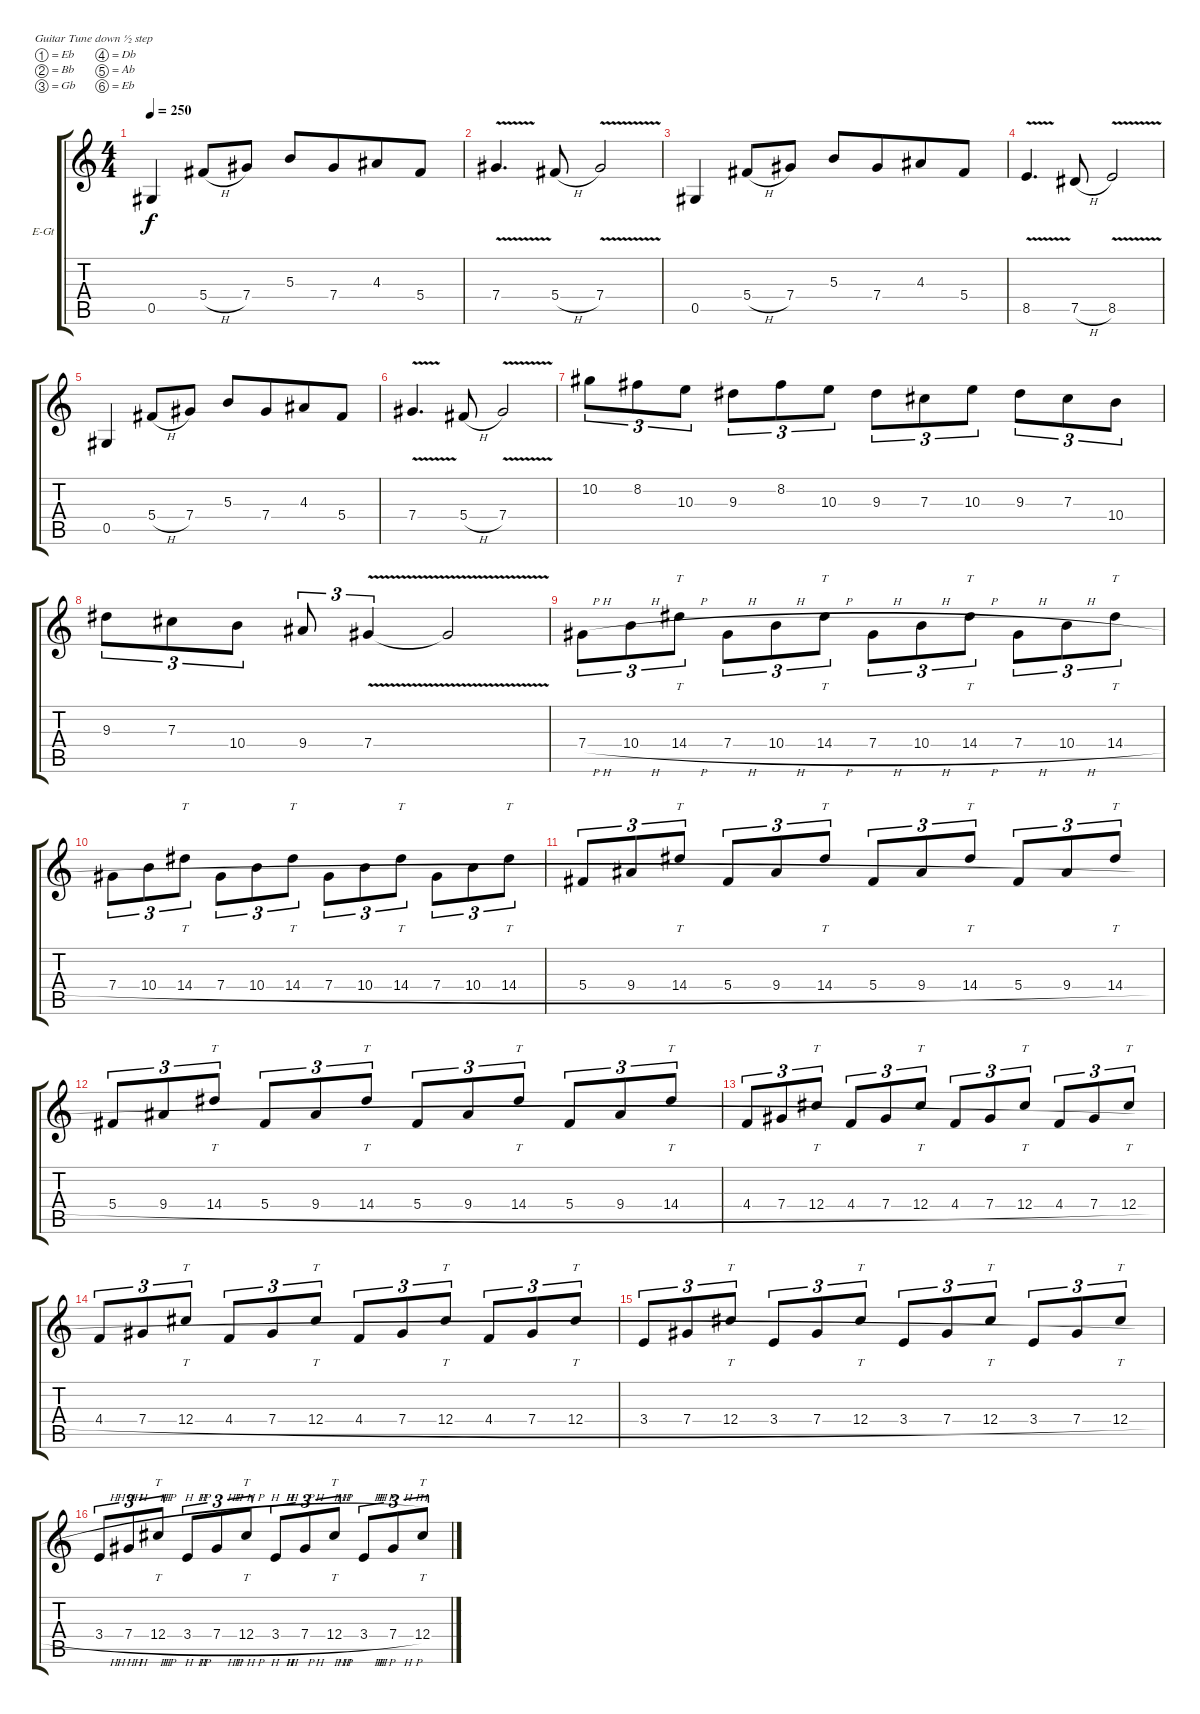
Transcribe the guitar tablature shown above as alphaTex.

\bracketExtendMode groupsimilarinstruments
\firstSystemTrackNameOrientation horizontal
\otherSystemsTrackNameOrientation horizontal
\track ("Gitár 1 (Yngwie Malmsteen)" "E-Gt") {instrument distortionguitar}
\staff {score tabs}
\tuning (Eb4 Bb3 Gb3 Db3 Ab2 Eb2)
\ts (4 4)
\tempo 250
\clef g2
\ks c
0.5.4{dy f} 5.4{h}.8 7.4.8 5.3.8 7.4.8{beam merge} 4.3.8 5.4.8 |
7.4{v}.4{d} 5.4{h}.8 7.4{v}.2 |
0.5.4 5.4{h}.8 7.4.8 5.3.8 7.4.8{beam merge} 4.3.8 5.4.8 |
8.5{v}.4{d} 7.5{h}.8 8.5{v}.2 |
0.5.4 5.4{h}.8 7.4.8 5.3.8 7.4.8{beam merge} 4.3.8 5.4.8 |
7.4{v}.4{d} 5.4{h}.8 7.4{v}.2 |
10.2.8{tu (3 2)} 8.2.8{tu (3 2)} 10.3.8{tu (3 2)} 9.3.8{tu (3 2)} 8.2.8{tu (3 2)} 10.3.8{tu (3 2)} 9.3.8{tu (3 2)} 7.3.8{tu (3 2)} 10.3.8{tu (3 2)} 9.3.8{tu (3 2)} 7.3.8{tu (3 2)} 10.4.8{tu (3 2)} |
9.3.8{tu (3 2)} 7.3.8{tu (3 2)} 10.4.8{tu (3 2)} 9.4.8{tu (3 2)} 7.4{v}.4{tu (3 2)} 7.4{v t}.2 |
7.4{h}.8{tu (3 2)} 10.4{h}.8{tu (3 2)} 14.4{h}.8{tt tu (3 2)} 7.4{h}.8{tu (3 2)} 10.4{h}.8{tu (3 2)} 14.4{h}.8{tt tu (3 2)} 7.4{h}.8{tu (3 2)} 10.4{h}.8{tu (3 2)} 14.4{h}.8{tt tu (3 2)} 7.4{h}.8{tu (3 2)} 10.4{h}.8{tu (3 2)} 14.4{h}.8{tt tu (3 2)} |
7.4{h}.8{tu (3 2)} 10.4{h}.8{tu (3 2)} 14.4{h}.8{tt tu (3 2)} 7.4{h}.8{tu (3 2)} 10.4{h}.8{tu (3 2)} 14.4{h}.8{tt tu (3 2)} 7.4{h}.8{tu (3 2)} 10.4{h}.8{tu (3 2)} 14.4{h}.8{tt tu (3 2)} 7.4{h}.8{tu (3 2)} 10.4{h}.8{tu (3 2)} 14.4{h}.8{tt tu (3 2)} |
5.4{h}.8{tu (3 2)} 9.4{h}.8{tu (3 2)} 14.4{h}.8{tt tu (3 2)} 5.4{h}.8{tu (3 2)} 9.4{h}.8{tu (3 2)} 14.4{h}.8{tt tu (3 2)} 5.4{h}.8{tu (3 2)} 9.4{h}.8{tu (3 2)} 14.4{h}.8{tt tu (3 2)} 5.4{h}.8{tu (3 2)} 9.4{h}.8{tu (3 2)} 14.4{h}.8{tt tu (3 2)} |
5.4{h}.8{tu (3 2)} 9.4{h}.8{tu (3 2)} 14.4{h}.8{tt tu (3 2)} 5.4{h}.8{tu (3 2)} 9.4{h}.8{tu (3 2)} 14.4{h}.8{tt tu (3 2)} 5.4{h}.8{tu (3 2)} 9.4{h}.8{tu (3 2)} 14.4{h}.8{tt tu (3 2)} 5.4{h}.8{tu (3 2)} 9.4{h}.8{tu (3 2)} 14.4{h}.8{tt tu (3 2)} |
4.4{h}.8{tu (3 2)} 7.4{h}.8{tu (3 2)} 12.4{h}.8{tt tu (3 2)} 4.4{h}.8{tu (3 2)} 7.4{h}.8{tu (3 2)} 12.4{h}.8{tt tu (3 2)} 4.4{h}.8{tu (3 2)} 7.4{h}.8{tu (3 2)} 12.4{h}.8{tt tu (3 2)} 4.4{h}.8{tu (3 2)} 7.4{h}.8{tu (3 2)} 12.4{h}.8{tt tu (3 2)} |
4.4{h}.8{tu (3 2)} 7.4{h}.8{tu (3 2)} 12.4{h}.8{tt tu (3 2)} 4.4{h}.8{tu (3 2)} 7.4{h}.8{tu (3 2)} 12.4{h}.8{tt tu (3 2)} 4.4{h}.8{tu (3 2)} 7.4{h}.8{tu (3 2)} 12.4{h}.8{tt tu (3 2)} 4.4{h}.8{tu (3 2)} 7.4{h}.8{tu (3 2)} 12.4{h}.8{tt tu (3 2)} |
3.4{h}.8{tu (3 2)} 7.4{h}.8{tu (3 2)} 12.4{h}.8{tt tu (3 2)} 3.4{h}.8{tu (3 2)} 7.4{h}.8{tu (3 2)} 12.4{h}.8{tt tu (3 2)} 3.4{h}.8{tu (3 2)} 7.4{h}.8{tu (3 2)} 12.4{h}.8{tt tu (3 2)} 3.4{h}.8{tu (3 2)} 7.4{h}.8{tu (3 2)} 12.4{h}.8{tt tu (3 2)} |
3.4{h}.8{tu (3 2)} 7.4{h}.8{tu (3 2)} 12.4{h}.8{tt tu (3 2)} 3.4{h}.8{tu (3 2)} 7.4{h}.8{tu (3 2)} 12.4{h}.8{tt tu (3 2)} 3.4{h}.8{tu (3 2)} 7.4{h}.8{tu (3 2)} 12.4{h}.8{tt tu (3 2)} 3.4{h}.8{tu (3 2)} 7.4{h}.8{tu (3 2)} 12.4{h}.8{tt tu (3 2)}
